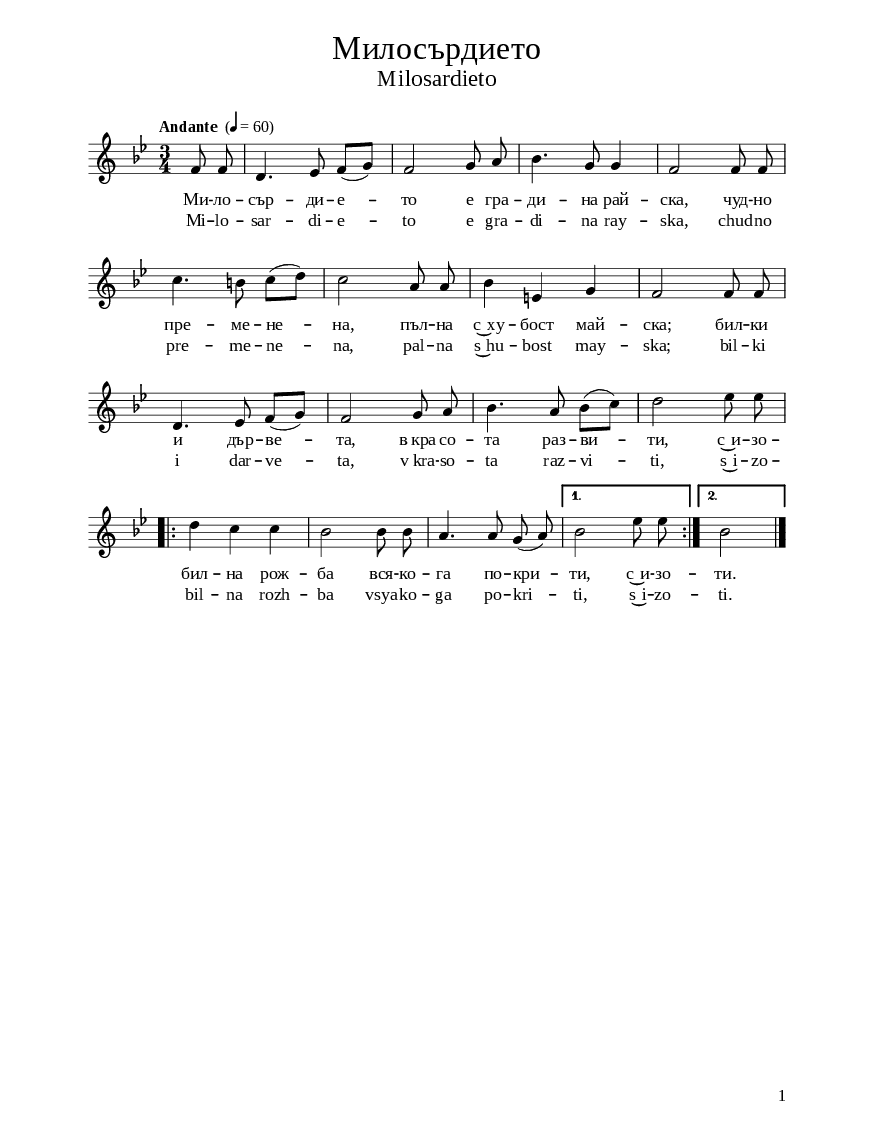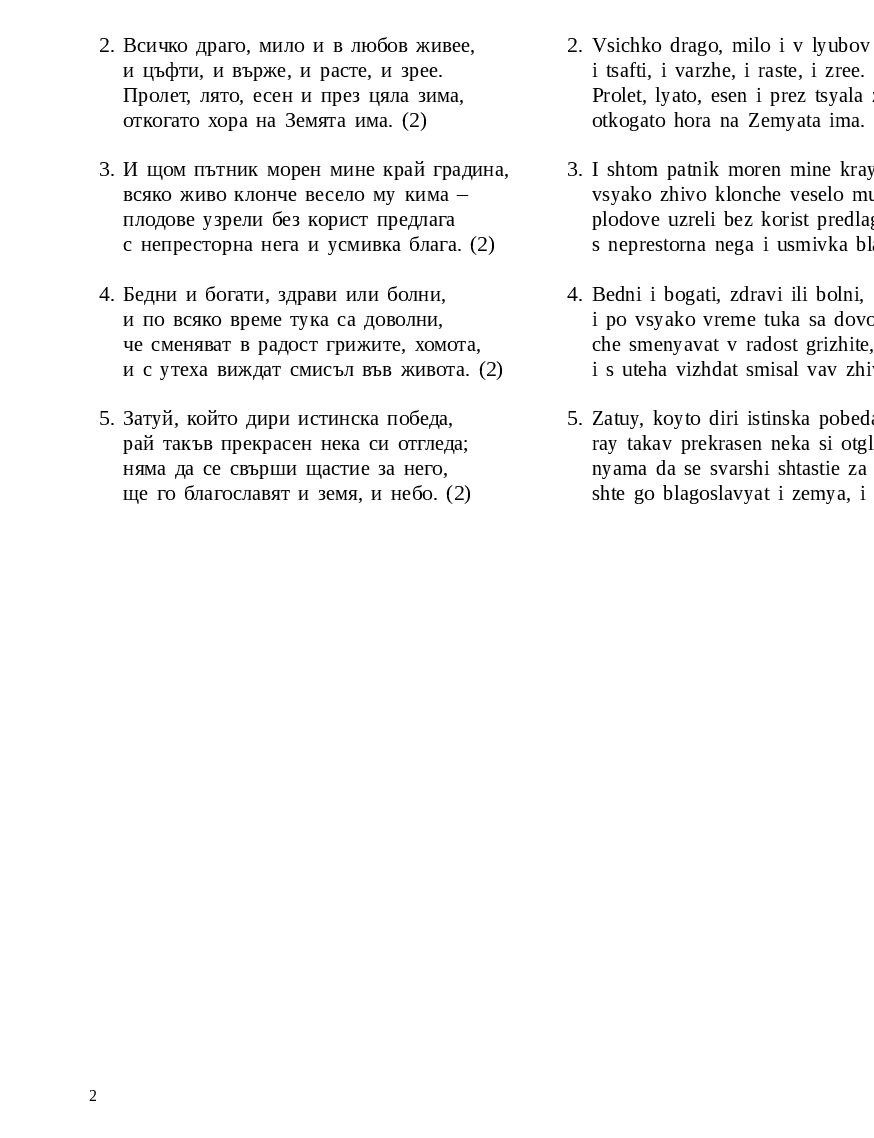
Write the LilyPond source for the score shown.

\version "2.20.0"

\paper {
  #(set-paper-size "a5")
}

\bookpart {
\paper {
  print-all-headers = ##t
  print-page-number = ##t
  print-first-page-number = ##t

  % put page numbers on the bottom
  oddHeaderMarkup = \markup ""
  evenHeaderMarkup = \markup ""
  oddFooterMarkup = \markup
    \fill-line {
      ""
      \on-the-fly #print-page-number-check-first \fromproperty #'page:page-number-string
    }
  evenFooterMarkup = \markup
    \fill-line {
      \on-the-fly #print-page-number-check-first \fromproperty #'page:page-number-string
      ""
    }

  left-margin = 1.5\cm
  right-margin = 1.5\cm
  top-margin = 1.6\cm
  bottom-margin = 1.2\cm
  ragged-bottom = ##t % do not spread the staves to fill the whole vertical space

  % change lyrics and titles font (affects notes also)
  fonts =
    #(make-pango-font-tree
     "Times New Roman"
     "DejaVu Sans"
     "DejaVu Sans Mono"
     (/ (* staff-height pt) 3.6))

  % change distance between staves
  system-system-spacing =
    #'((basic-distance . 12)
       (minimum-distance . 6)
       (padding . 1)
       (stretchability . 12))
}

\header {
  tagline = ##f
}

\score{
  \layout { 
    indent = 0.0\cm % remove first line indentation
    %ragged-last = ##t % do not spread last line to fill the whole space
    \context {
      \Score
      \omit BarNumber %remove bar numbers
    } % context

    \context { % change staff size
      \Staff
      fontSize = #+0 % affects notes size only
      \override StaffSymbol #'staff-space = #(magstep -3)
      \override StaffSymbol #'thickness = #0.5
      \override BarLine #'hair-thickness = #1
      %\override StaffSymbol #'ledger-line-thickness = #'(0 . 0)
    }

    \context { % adjust space between staff and lyrics and between the two lyric lines
      \Lyrics
      \override VerticalAxisGroup.nonstaff-relatedstaff-spacing = #'((basic-distance . 4.5))
      \override VerticalAxisGroup.nonstaff-nonstaff-spacing = #'((minimum-distance . 2))
    }
  } % layout

    \new Voice \absolute  {
    \clef treble
    \key g \minor
    \time 3/4 \tempo \markup { % make tempo note smaller
      \concat { "Andante " \normal-text { " (" }
          \teeny \general-align #Y #DOWN \note #"4" #0.8
          \normal-text { " = 60)" }
      }
    }
    \partial 4
    \autoBeamOff
      f'8 f'8 | d'4. es'8 f' ([ g' ]) |  f'2 g'8 a' |  bes'4. g'8 g'4 |  f'2 f'8 f' \break |
      c''4. b'8 c'' ([ d'' ]) |c''2 a'8 a' | bes'4 e' g' | f'2 f'8 f' \break |
      d'4. es'8 f' ([ g' ]) | f'2 g'8 a' | bes'4. a'8 bes' ([ c'' ]) | d''2 es''8 es'' \break 
      \repeat volta 2 {d''4 c'' c'' bes'2 bes'8 bes' | a'4. a'8 g' ( a' ) |} \alternative { { bes'2 es''8 es'' } {  bes'2 \bar "|." \break } }
 }
  
\addlyrics {
    Ми -- ло -- сър -- ди -- е -- то е гра -- ди -- на рай --
    ска, чуд -- но пре -- ме -- не -- на, пъл -- на
    с~ху -- бост май -- ска; бил -- ки и дър -- ве --
    та, в_кра -- со -- та раз -- ви -- ти, с~и -- зо
    -- бил -- на рож -- ба вся -- ко -- га по -- кри
    -- ти, с~и -- зо -- ти.    
  }

  \addlyrics {
    Mi -- lo -- sar -- di -- e -- to e gra -- di -- na ray --
    ska, chud -- no pre -- me -- ne -- na, pal -- na
    s~hu -- bost may -- ska; bil -- ki i dar -- ve --
    ta, v_kra -- so -- ta raz -- vi -- ti, s~i -- zo
    -- bil -- na rozh -- ba vsya -- ko -- ga po -- kri
    -- ti, s~i -- zo -- ti.    
  }
  
  \header {
    title = \markup \column \normal-text \fontsize #2.5 {
              \center-align
              \line { Милосърдието }
              \vspace #-0.6
              \center-align
              \line \fontsize #-3 { Milosardieto}
              \vspace #-0.8
              \center-align
              \line \fontsize #-3 { " " }
            }
  }
  
  \midi{}

} % score

\pageBreak

\markup \fontsize #+2.5 {
    \hspace #1
    \override #'(baseline-skip . 2.4) % affects space between column lines
    \column {
    

\line {2. Всичко драго, мило и в любов живее,}

\line {"   "и цъфти, и върже, и расте, и зрее.}

\line {"   "Пролет, лято, есен и през цяла зима,}

\line {"   "откогато хора на Земята има. (2)}
 \line { " " }

\line {3. И щом пътник морен мине край градина,}

\line {"   "всяко живо клонче весело му кима –}

\line {"   "плодове узрели без корист предлага}

\line {"   "с непресторна нега и усмивка блага. (2)}
 \line { " " }

\line {4. Бедни и богати, здрави или болни,}

\line {"   "и по всяко време тука са доволни,}

\line {"   "че сменяват в радост грижите, хомота,}

\line {"   "и с утеха виждат смисъл във живота. (2)}
 \line { " " }

\line {5. Затуй, който дири истинска победа,}

\line {"   "рай такъв прекрасен нека си отгледа;}

\line {"   "няма да се свърши щастие за него,}

\line {"   "ще го благославят и земя, и небо. (2)}
    }

    \hspace #5
    \override #'(baseline-skip . 2.4)
    \column {
      
\line {2. Vsichko drago, milo i v lyubov zhivee,}

\line {"   "i tsafti, i varzhe, i raste, i zree.}

\line {"   "Prolet, lyato, esen i prez tsyala zima,}

\line {"   "otkogato hora na Zemyata ima. (2)}
 \line { " " }

\line {3. I shtom patnik moren mine kray gradina,}

\line {"   "vsyako zhivo klonche veselo mu kima –}

\line {"   "plodove uzreli bez korist predlaga}

\line {"   "s neprestorna nega i usmivka blaga. (2)}
 \line { " " }

\line {4. Bedni i bogati, zdravi ili bolni,}

\line {"   "i po vsyako vreme tuka sa dovolni,}

\line {"   "che smenyavat v radost grizhite, homota,}

\line {"   "i s uteha vizhdat smisal vav zhivota. (2)}
 \line { " " }

\line {5. Zatuy, koyto diri istinska pobeda,}

\line {"   "ray takav prekrasen neka si otgleda;}

\line {"   "nyama da se svarshi shtastie za nego,}

\line {"   "shte go blagoslavyat i zemya, i nebo. (2)}
    } %column
} % markup

\pageBreak

% include foreign translation(s) of the song
\version "2.20.0"

\markup \fill-line { \fontsize #6 "Die Barmherzigkeit" }
\markup \null
\markup \null
\markup \fontsize #+2.5 {
    \hspace #10
    \override #'(baseline-skip . 2)
    \column {
     \line { " " }
    \line { 1. Die Barmherzigkeit ist ein Paradiesgarten, }

    \line { " " wunderschön geschmückt, erfüllt von der Maischönheit;  }

    \line { " " Kräuter und Bäume, entwickelt in Schönheit, }

    \line { " " immerdar reichlich bedeckt mit Früchten. (2)  }
    \line { " " }

    \line { 2. Alles Wertvolle und Liebe lebt in Liebe,  }

    \line { " " blüht, bildet Frucht, gedeiht und reift. }

    \line { " " Frühling, Sommer, Herbst und Winter,  }

    \line { " " seitdem es Menschen auf der Erde gibt. }
    \line { " " }

    \line { 3. Und wenn ein müder Reisender am Garten vorbeikommt, }

    \line { " " begrüßt ihn freundlich jedes kleine, lebendige Ästchen  }

    \line { " " und bietet ihm uneigennützig die reifen Früchte }

    \line { " " mit einer aufrichtigen Wonne und mit einem gütigen Lächeln an. }
    \line { " " }

    \line { 4. Arme und Reiche, Gesunde oder Kranke }

    \line { " " sind in jeder Zeit hier zufrieden,  }

    \line { " " dass sie die Sorgen und das Joch in Freude verwandeln,  }

    \line { " " mit Trost den Sinn des Lebens sehen. }
    \line { " " }

    \line { 5. Deshalb sollte jener, der nach dem wahren Sieg sucht, }

    \line { " " solch ein wunderbares Paradies großziehen.  }

    \line { " " Das Glück wird für ihn nicht enden  }

    \line { " " Erde und Himmel werden ihn segnen. }
   
  }
}


%{
convert-ly (GNU LilyPond) 2.20.0  convert-ly: Processing `'...
Applying conversion: 2.19.2, 2.19.7, 2.19.11, 2.19.16, 2.19.22,
2.19.24, 2.19.28, 2.19.29, 2.19.32, 2.19.40, 2.19.46, 2.19.49,
2.19.80, 2.20.0
%}

} % bookpart


%{
convert-ly (GNU LilyPond) 2.20.0  convert-ly: Processing `'...
Applying conversion: 2.19.2, 2.19.7, 2.19.11, 2.19.16, 2.19.22,
2.19.24, 2.19.28, 2.19.29, 2.19.32, 2.19.40, 2.19.46, 2.19.49,
2.19.80, 2.20.0
%}
